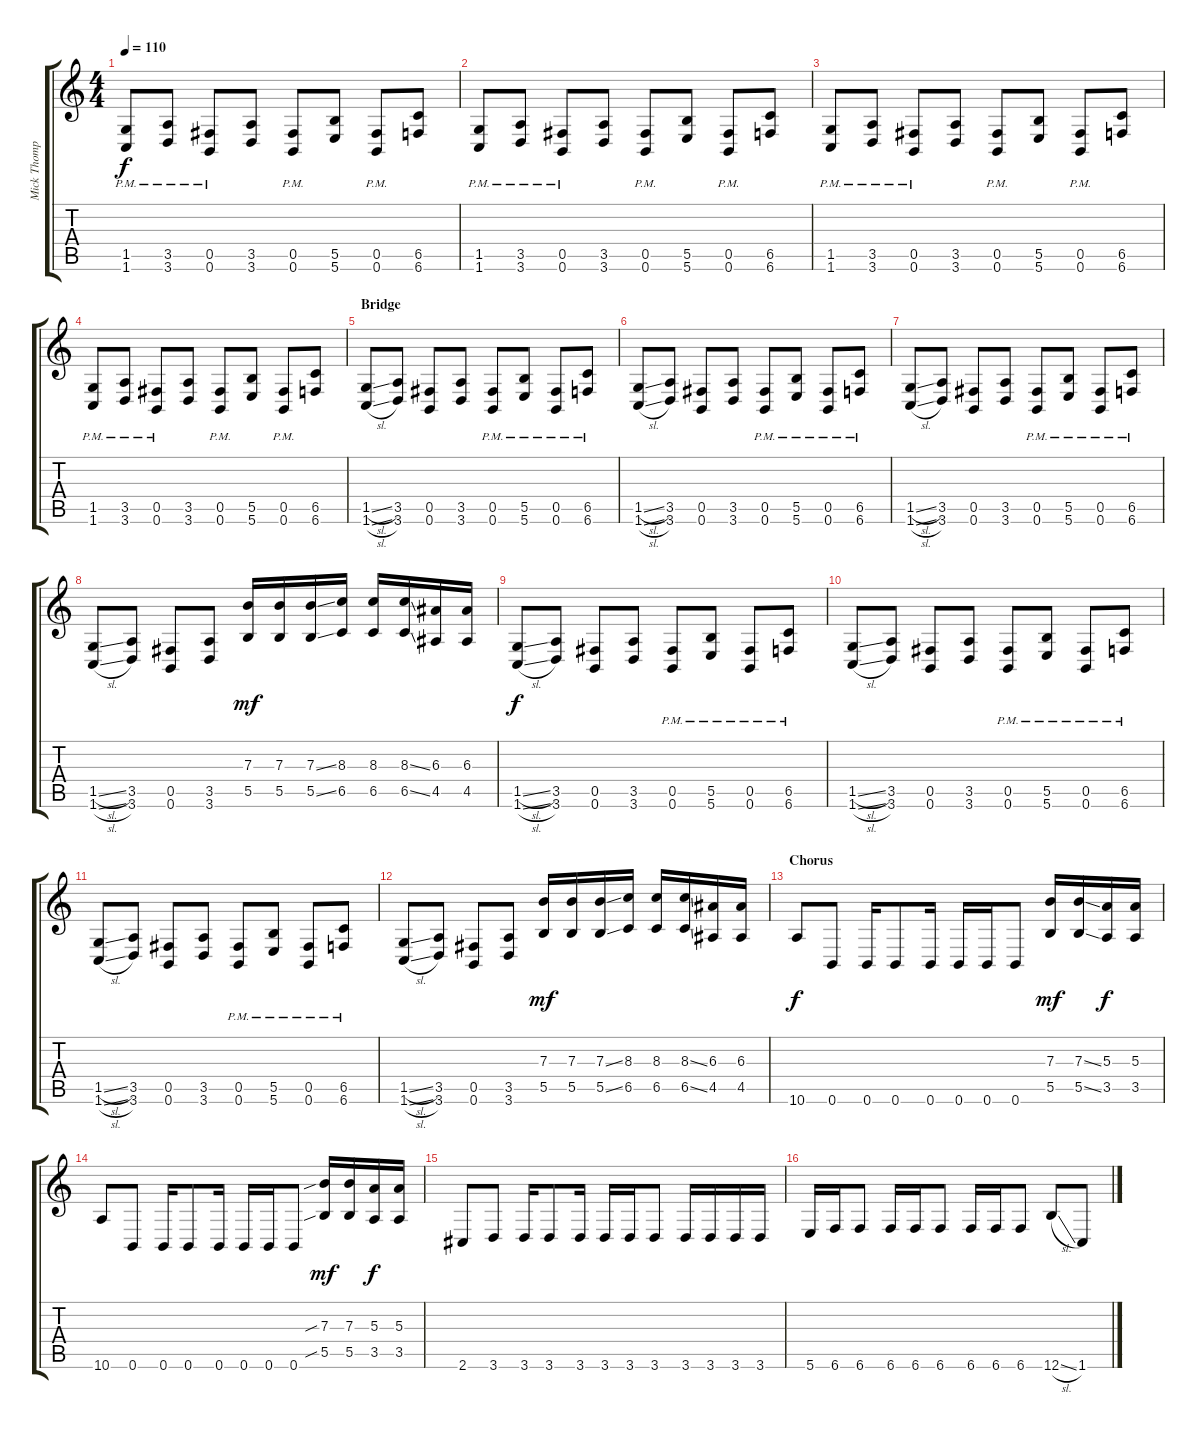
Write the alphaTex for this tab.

\track ("Mick Thompson" "Mick Thomp") {instrument distortionguitar}
\staff {score tabs}
\tuning (Db4 Ab3 E3 B2 Gb2 B1) {hide}
\ts (4 4)
\tempo 110
\clef g2
\ks c
(1.5{pm} 1.6{pm}).8{dy f} (3.5{pm} 3.6{pm}).8 (0.5{pm} 0.6{pm}).8 (3.5 3.6).8 (0.5{pm} 0.6{pm}).8 (5.5 5.6).8 (0.5{pm} 0.6{pm}).8 (6.5 6.6).8 |
(1.5{pm} 1.6{pm}).8 (3.5{pm} 3.6{pm}).8 (0.5{pm} 0.6{pm}).8 (3.5 3.6).8 (0.5{pm} 0.6{pm}).8 (5.5 5.6).8 (0.5{pm} 0.6{pm}).8 (6.5 6.6).8 |
(1.5{pm} 1.6{pm}).8 (3.5{pm} 3.6{pm}).8 (0.5{pm} 0.6{pm}).8 (3.5 3.6).8 (0.5{pm} 0.6{pm}).8 (5.5 5.6).8 (0.5{pm} 0.6{pm}).8 (6.5 6.6).8 |
(1.5{pm} 1.6{pm}).8 (3.5{pm} 3.6{pm}).8 (0.5{pm} 0.6{pm}).8 (3.5 3.6).8 (0.5{pm} 0.6{pm}).8 (5.5 5.6).8 (0.5{pm} 0.6{pm}).8 (6.5 6.6).8 |
\section ("" "Bridge")
(1.5{sl} 1.6{sl}).8 (3.5 3.6).8 (0.5 0.6).8 (3.5 3.6).8 (0.5{pm} 0.6{pm}).8 (5.5{pm} 5.6{pm}).8 (0.5{pm} 0.6{pm}).8 (6.5{pm} 6.6{pm}).8 |
(1.5{sl} 1.6{sl}).8 (3.5 3.6).8 (0.5 0.6).8 (3.5 3.6).8 (0.5{pm} 0.6{pm}).8 (5.5{pm} 5.6{pm}).8 (0.5{pm} 0.6{pm}).8 (6.5{pm} 6.6{pm}).8 |
(1.5{sl} 1.6{sl}).8 (3.5 3.6).8 (0.5 0.6).8 (3.5 3.6).8 (0.5{pm} 0.6{pm}).8 (5.5{pm} 5.6{pm}).8 (0.5{pm} 0.6{pm}).8 (6.5{pm} 6.6{pm}).8 |
(1.5{sl} 1.6{sl}).8 (3.5 3.6).8 (0.5 0.6).8 (3.5 3.6).8 (7.3 5.5).16{dy mf} (7.3 5.5).16 (7.3{ss} 5.5{ss}).16 (8.3 6.5).16 (8.3 6.5).16 (8.3{ss} 6.5{ss}).16 (6.3 4.5).16 (6.3 4.5).16 |
(1.5{sl} 1.6{sl}).8{dy f} (3.5 3.6).8 (0.5 0.6).8 (3.5 3.6).8 (0.5{pm} 0.6{pm}).8 (5.5{pm} 5.6{pm}).8 (0.5{pm} 0.6{pm}).8 (6.5{pm} 6.6{pm}).8 |
(1.5{sl} 1.6{sl}).8 (3.5 3.6).8 (0.5 0.6).8 (3.5 3.6).8 (0.5{pm} 0.6{pm}).8 (5.5{pm} 5.6{pm}).8 (0.5{pm} 0.6{pm}).8 (6.5{pm} 6.6{pm}).8 |
(1.5{sl} 1.6{sl}).8 (3.5 3.6).8 (0.5 0.6).8 (3.5 3.6).8 (0.5{pm} 0.6{pm}).8 (5.5{pm} 5.6{pm}).8 (0.5{pm} 0.6{pm}).8 (6.5{pm} 6.6{pm}).8 |
(1.5{sl} 1.6{sl}).8 (3.5 3.6).8 (0.5 0.6).8 (3.5 3.6).8 (7.3 5.5).16{dy mf} (7.3 5.5).16 (7.3{ss} 5.5{ss}).16 (8.3 6.5).16 (8.3 6.5).16 (8.3{ss} 6.5{ss}).16 (6.3 4.5).16 (6.3 4.5).16 |
\section ("" "Chorus")
10.6.8{dy f} 0.6.8 0.6.16 0.6.8 0.6.16 0.6.16 0.6.16 0.6.8 (7.3 5.5).16{dy mf} (7.3{ss} 5.5{ss}).16 (5.3 3.5).16{dy f} (5.3 3.5).16 |
10.6.8 0.6.8 0.6.16 0.6.8 0.6.16 0.6.16 0.6.16 0.6.8 (7.3{sib} 5.5{sib}).16{dy mf} (7.3 5.5).16 (5.3 3.5).16{dy f} (5.3 3.5).16 |
2.6.8 3.6.8 3.6.16 3.6.8 3.6.16 3.6.16 3.6.16 3.6.8 3.6.16 3.6.16 3.6.16 3.6.16 |
5.6.16 6.6.16 6.6.8 6.6.16 6.6.16 6.6.8 6.6.16 6.6.16 6.6.8 12.6{sl}.8 1.6.8
